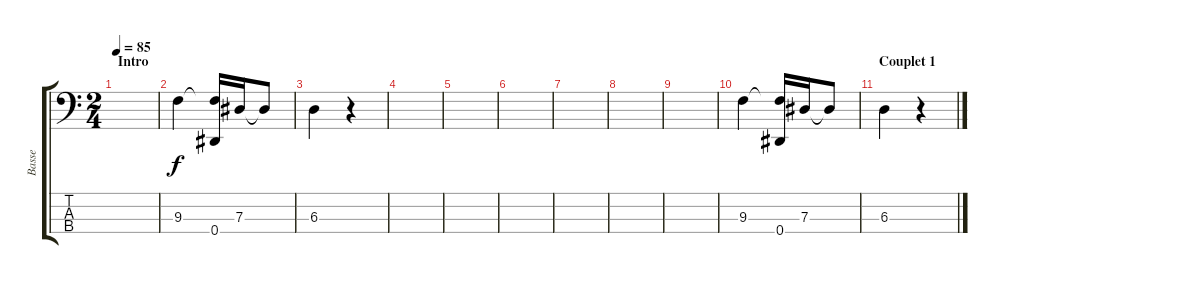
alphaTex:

\track ("Basse" "Basse") {instrument electricbassfinger}
\staff {score tabs}
\tuning (Gb2 Db2 Ab1 Eb1) {hide}
\ts (2 4)
\section ("" "Intro")
\tempo 85
\clef f4
\ks c
|
9.3.4 (9.3{t} 0.4).16 7.3.16 7.3{t}.8 |
6.3.4 r.4 |
|
|
|
|
|
|
9.3.4 (9.3{t} 0.4).16 7.3.16 7.3{t}.8 |
\section ("" "Couplet 1")
6.3.4 r.4
